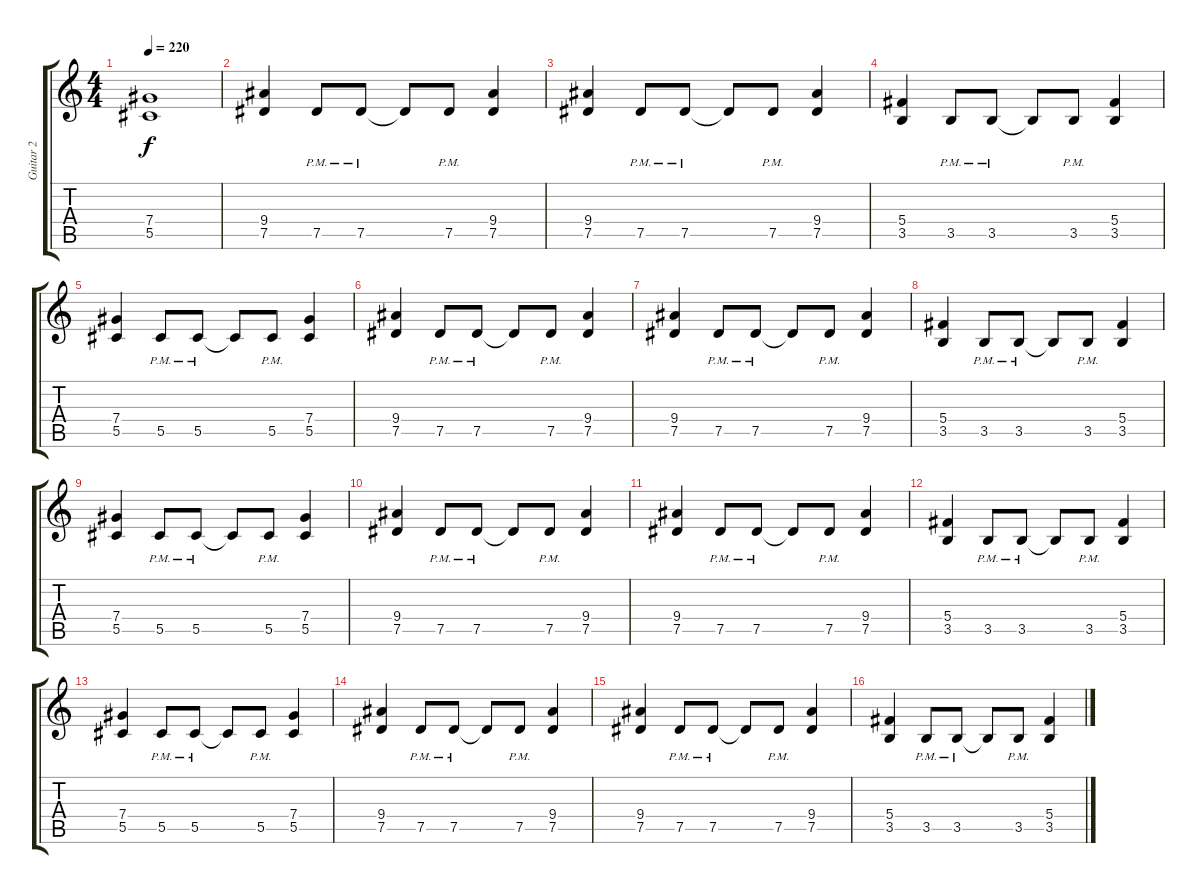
\track ("Guitar 2" "Guitar 2") {instrument distortionguitar}
\staff {score tabs}
\tuning (Eb4 Bb3 Gb3 Db3 Ab2 Eb2) {hide}
\ts (4 4)
\tempo 220
\clef g2
\ks c
(7.4 5.5).1{dy f} |
(9.4 7.5).4 7.5{pm}.8 7.5{pm}.8 7.5{t}.8 7.5{pm}.8 (9.4 7.5).4 |
(9.4 7.5).4 7.5{pm}.8 7.5{pm}.8 7.5{t}.8 7.5{pm}.8 (9.4 7.5).4 |
(5.4 3.5).4 3.5{pm}.8 3.5{pm}.8 3.5{t}.8 3.5{pm}.8 (5.4 3.5).4 |
(7.4 5.5).4 5.5{pm}.8 5.5{pm}.8 5.5{t}.8 5.5{pm}.8 (7.4 5.5).4 |
(9.4 7.5).4 7.5{pm}.8 7.5{pm}.8 7.5{t}.8 7.5{pm}.8 (9.4 7.5).4 |
(9.4 7.5).4 7.5{pm}.8 7.5{pm}.8 7.5{t}.8 7.5{pm}.8 (9.4 7.5).4 |
(5.4 3.5).4 3.5{pm}.8 3.5{pm}.8 3.5{t}.8 3.5{pm}.8 (5.4 3.5).4 |
(7.4 5.5).4 5.5{pm}.8 5.5{pm}.8 5.5{t}.8 5.5{pm}.8 (7.4 5.5).4 |
(9.4 7.5).4 7.5{pm}.8 7.5{pm}.8 7.5{t}.8 7.5{pm}.8 (9.4 7.5).4 |
(9.4 7.5).4 7.5{pm}.8 7.5{pm}.8 7.5{t}.8 7.5{pm}.8 (9.4 7.5).4 |
(5.4 3.5).4 3.5{pm}.8 3.5{pm}.8 3.5{t}.8 3.5{pm}.8 (5.4 3.5).4 |
(7.4 5.5).4 5.5{pm}.8 5.5{pm}.8 5.5{t}.8 5.5{pm}.8 (7.4 5.5).4 |
(9.4 7.5).4 7.5{pm}.8 7.5{pm}.8 7.5{t}.8 7.5{pm}.8 (9.4 7.5).4 |
(9.4 7.5).4 7.5{pm}.8 7.5{pm}.8 7.5{t}.8 7.5{pm}.8 (9.4 7.5).4 |
(5.4 3.5).4 3.5{pm}.8 3.5{pm}.8 3.5{t}.8 3.5{pm}.8 (5.4 3.5).4
